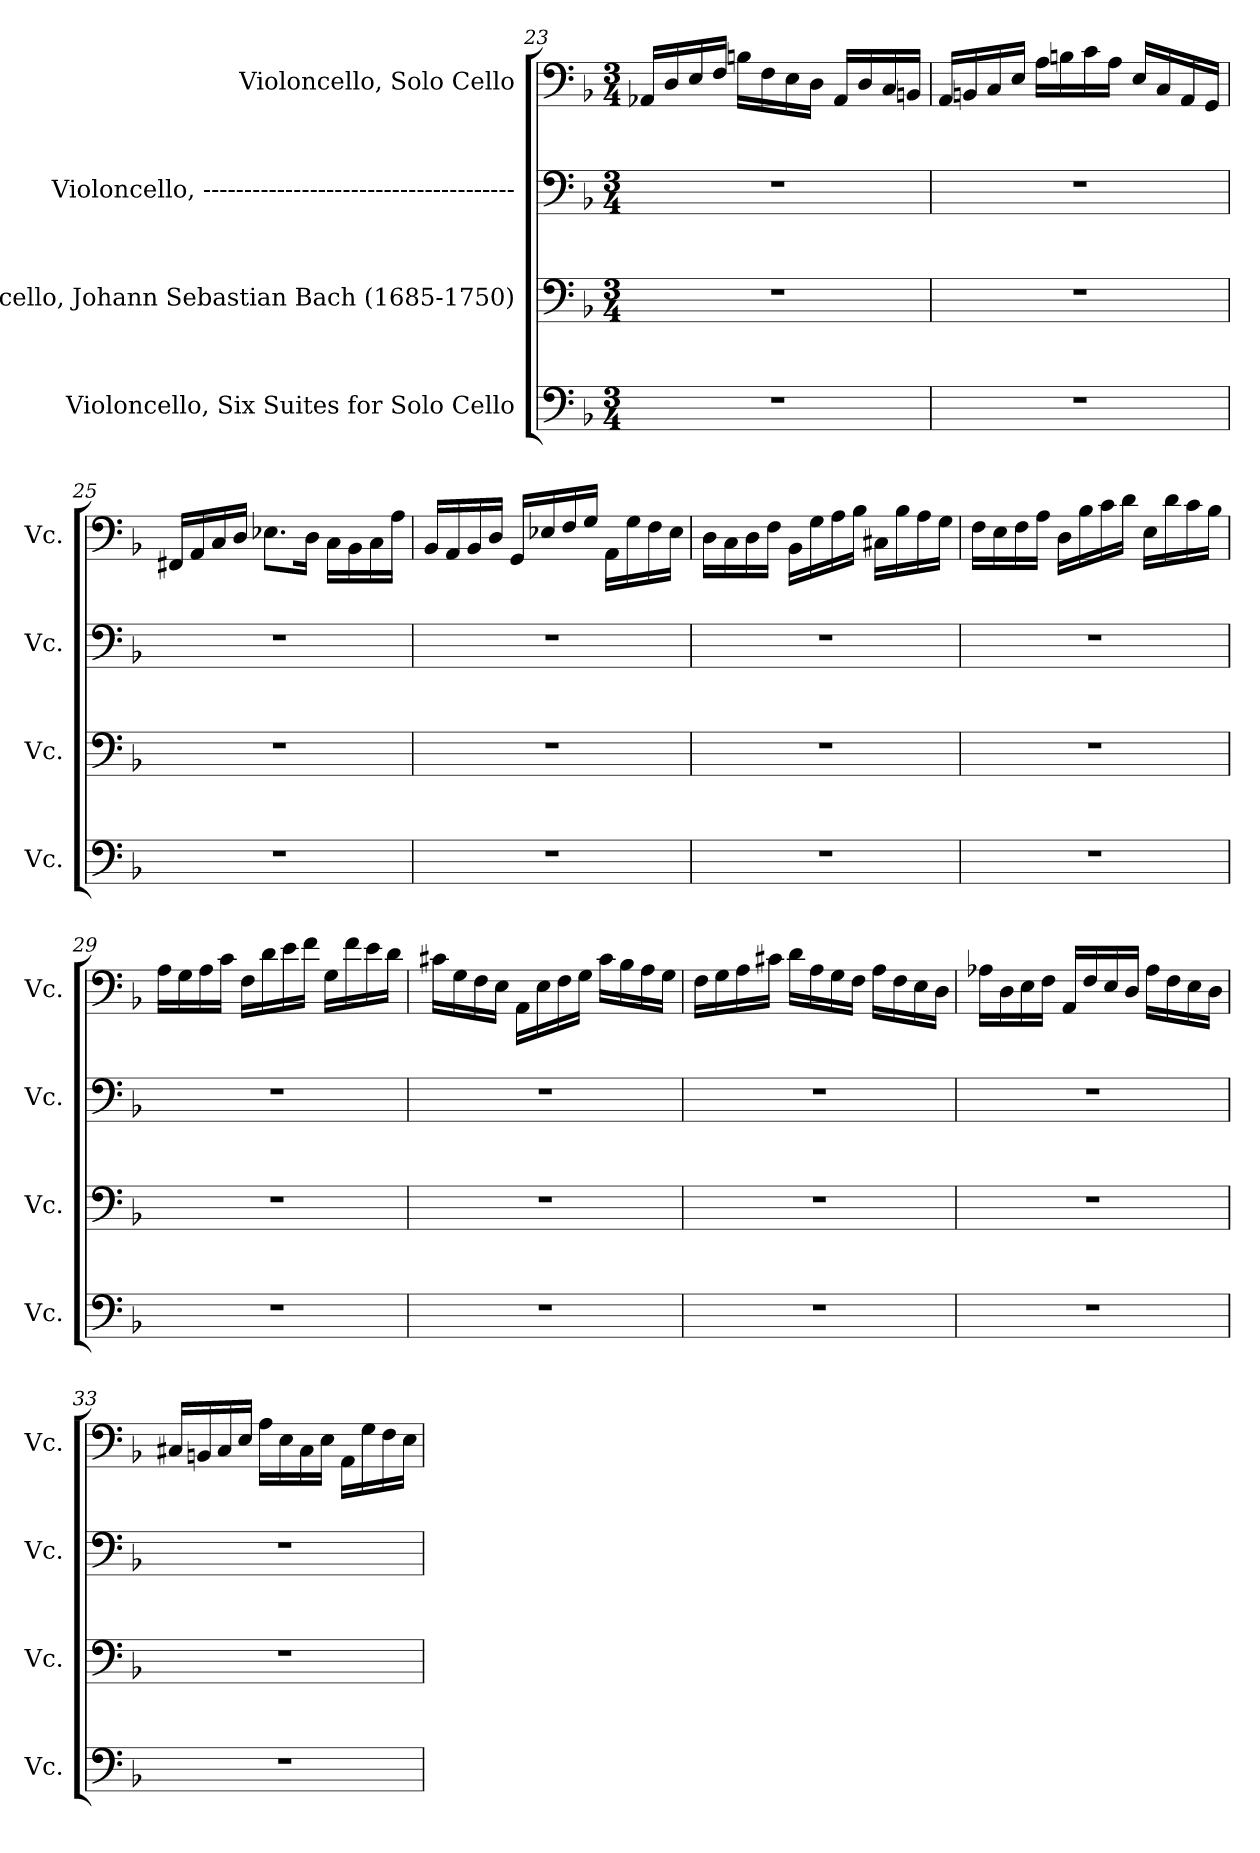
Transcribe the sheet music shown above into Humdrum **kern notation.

**kern	**kern	**kern	**kern
*part4	*part3	*part2	*part1
*staff4	*staff3	*staff2	*staff1
*I"Violoncello, Six Suites for Solo Cello	*I"Violoncello, Johann Sebastian Bach  (1685-1750)	*I"Violoncello, --------------------------------------	*I"Violoncello, Solo Cello
*I'Vc.	*I'Vc.	*I'Vc.	*I'Vc.
!!LO:LB:g=z
*clefF4	*clefF4	*clefF4	*clefF4
*k[b-]	*k[b-]	*k[b-]	*k[b-]
*M3/4	*M3/4	*M3/4	*M3/4
=23	=23	=23	=23
2.r	2.r	2.r	16AA-X/LL
.	.	.	16D/
.	.	.	16E/
.	.	.	16F/JJ
.	.	.	16Bn\LL
.	.	.	16F\
.	.	.	16E\
.	.	.	16D\JJ
.	.	.	16AA-/LL
.	.	.	16D/
.	.	.	16C/
.	.	.	16BBn/JJ
=24	=24	=24	=24
2.r	2.r	2.r	16AA/LL
.	.	.	16BBn/
.	.	.	16C/
.	.	.	16E/JJ
.	.	.	16A\LL
.	.	.	16Bn\
.	.	.	16c\
.	.	.	16A\JJ
.	.	.	16E/LL
.	.	.	16C/
.	.	.	16AA/
.	.	.	16GG/JJ
=25	=25	=25	=25
2.r	2.r	2.r	16FF#X/LL
.	.	.	16AA/
.	.	.	16C/
.	.	.	16D/JJ
.	.	.	8.E-X\L
.	.	.	16D\Jk
.	.	.	16C\LL
.	.	.	16BB-\
.	.	.	16C\
.	.	.	16A\JJ
!!LO:LB:g=z
=26	=26	=26	=26
2.r	2.r	2.r	16BB-/LL
.	.	.	16AA/
.	.	.	16BB-/
.	.	.	16D/JJ
.	.	.	16GG/LL
.	.	.	16E-X/
.	.	.	16F/
.	.	.	16G/JJ
.	.	.	16AA\LL
.	.	.	16G\
.	.	.	16F\
.	.	.	16E-\JJ
=27	=27	=27	=27
2.r	2.r	2.r	16D\LL
.	.	.	16C\
.	.	.	16D\
.	.	.	16F\JJ
.	.	.	16BB-\LL
.	.	.	16G\
.	.	.	16A\
.	.	.	16B-\JJ
.	.	.	16C#X\LL
.	.	.	16B-\
.	.	.	16A\
.	.	.	16G\JJ
=28	=28	=28	=28
2.r	2.r	2.r	16F\LL
.	.	.	16E\
.	.	.	16F\
.	.	.	16A\JJ
.	.	.	16D\LL
.	.	.	16B-\
.	.	.	16c\
.	.	.	16d\JJ
.	.	.	16E\LL
.	.	.	16d\
.	.	.	16c\
.	.	.	16B-\JJ
!!LO:PB:g=z
=29	=29	=29	=29
2.r	2.r	2.r	16A\LL
.	.	.	16G\
.	.	.	16A\
.	.	.	16c\JJ
.	.	.	16F\LL
.	.	.	16d\
.	.	.	16e\
.	.	.	16f\JJ
.	.	.	16G\LL
.	.	.	16f\
.	.	.	16e\
.	.	.	16d\JJ
=30	=30	=30	=30
2.r	2.r	2.r	16c#X\LL
.	.	.	16G\
.	.	.	16F\
.	.	.	16E\JJ
.	.	.	16AA\LL
.	.	.	16E\
.	.	.	16F\
.	.	.	16G\JJ
.	.	.	16c#\LL
.	.	.	16B-\
.	.	.	16A\
.	.	.	16G\JJ
=31	=31	=31	=31
2.r	2.r	2.r	16F\LL
.	.	.	16G\
.	.	.	16A\
.	.	.	16c#X\JJ
.	.	.	16d\LL
.	.	.	16A\
.	.	.	16G\
.	.	.	16F\JJ
.	.	.	16A\LL
.	.	.	16F\
.	.	.	16E\
.	.	.	16D\JJ
!!LO:LB:g=z
=32	=32	=32	=32
2.r	2.r	2.r	16A-X\LL
.	.	.	16D\
.	.	.	16E\
.	.	.	16F\JJ
.	.	.	16AA/LL
.	.	.	16F/
.	.	.	16E/
.	.	.	16D/JJ
.	.	.	16A-\LL
.	.	.	16F\
.	.	.	16E\
.	.	.	16D\JJ
=33	=33	=33	=33
2.r	2.r	2.r	16C#X/LL
.	.	.	16BBn/
.	.	.	16C#/
.	.	.	16E/JJ
.	.	.	16A\LL
.	.	.	16E\
.	.	.	16C#\
.	.	.	16E\JJ
.	.	.	16AA\LL
.	.	.	16G\
.	.	.	16F\
.	.	.	16E\JJ
=	=	=	=
*-	*-	*-	*-
